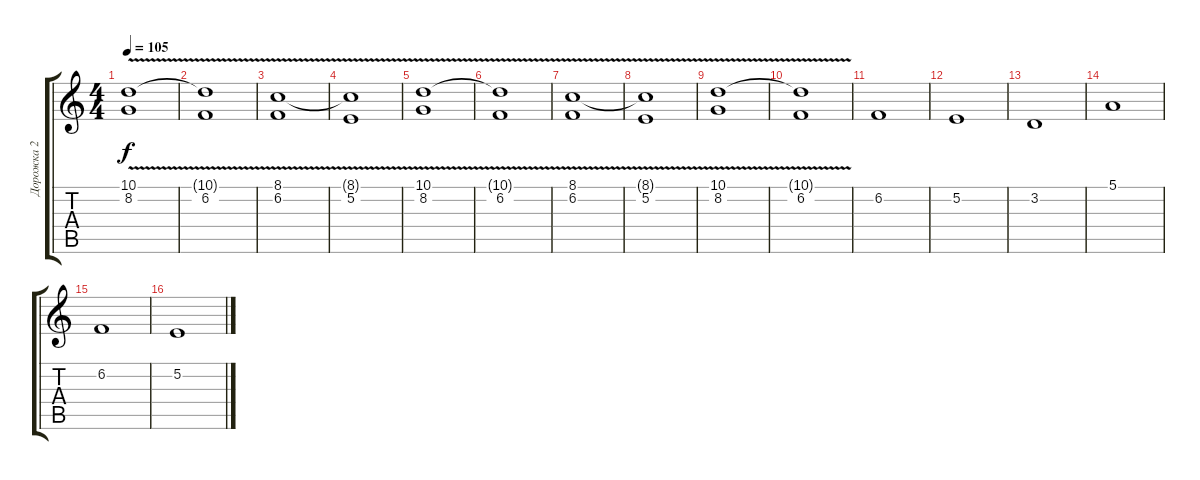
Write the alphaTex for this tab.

\track ("Дорожка 2" "Дорожка 2") {instrument pad2warm}
\staff {score tabs}
\tuning (E4 B3 G3 D3 A2 E2) {hide}
\ts (4 4)
\tempo 105
\clef g2
\ks c
(10.1 8.2{v}).1{dy f} |
(10.1{t} 6.2{v}).1 |
(8.1 6.2{v}).1 |
(8.1{t} 5.2{v}).1 |
(10.1 8.2{v}).1 |
(10.1{t} 6.2{v}).1 |
(8.1 6.2{v}).1 |
(8.1{t} 5.2{v}).1 |
(10.1 8.2{v}).1 |
(10.1{t} 6.2{v}).1 |
6.2.1{volume 9} |
5.2.1 |
3.2.1 |
5.1.1 |
6.2.1 |
5.2.1
